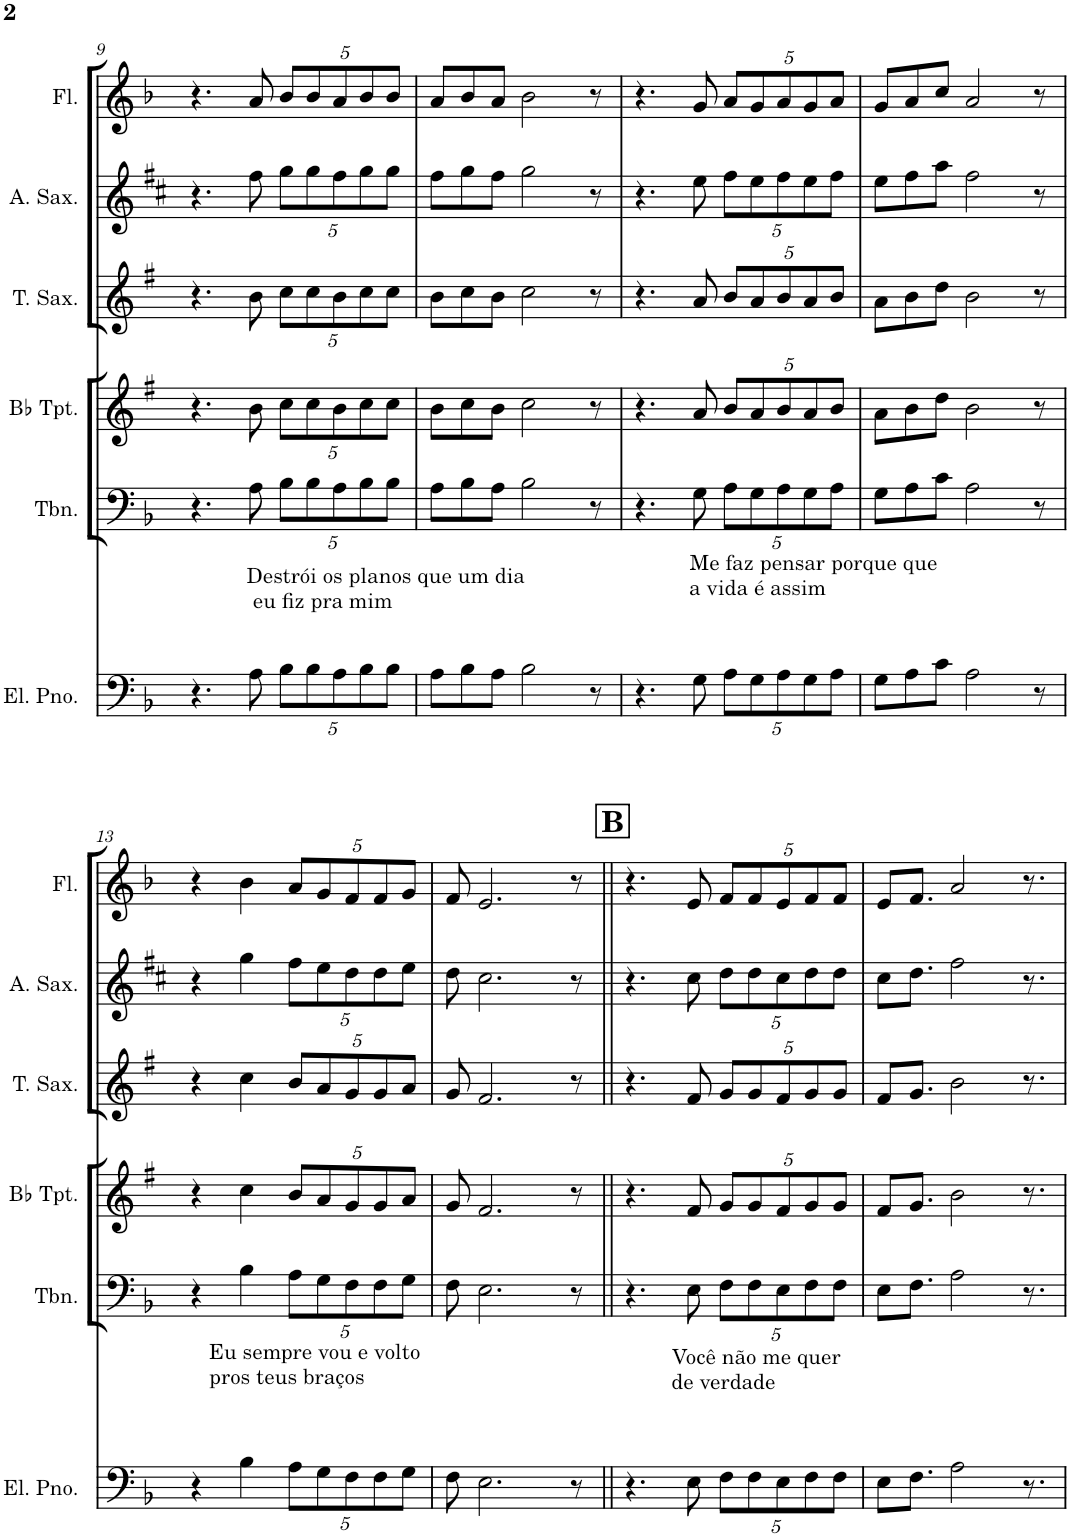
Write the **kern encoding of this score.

**kern	**kern	**kern	**kern	**kern	**kern
*part6	*part5	*part4	*part3	*part2	*part1
*staff6	*staff5	*staff4	*staff3	*staff2	*staff1
*I"Electric Piano	*I"Trombone	*I"Bb Trumpet	*I"Tenor Saxophone	*I"Alto Saxophone	*I"Flute
*I'El. Pno.	*I'Tbn.	*I'Bb Tpt.	*I'T. Sax.	*I'A. Sax.	*I'Fl.
!!LO:PB:g=z
*clefF4	*clefF4	*clefG2	*clefG2	*clefG2	*clefG2
*	*	*Trd1c2	*Trd8c14	*Trd5c9	*
*k[b-]	*k[b-]	*k[f#]	*k[f#]	*k[f#c#]	*k[b-]
*M4/4	*M4/4	*M4/4	*M4/4	*M4/4	*M4/4
=9	=9	=9	=9	=9	=9
4.r	4.r	4.r	4.r	4.r	4.r
!LO:TX:a:t=Destrói os planos que um dia	!	!	!	!	!
!LO:TX:a:t=eu fiz pra mim	!	!	!	!	!
8A\	8A\	8b\	8b\	8ff#\	8a/
*Xbrackettup	*Xbrackettup	*Xbrackettup	*Xbrackettup	*Xbrackettup	*Xbrackettup
10B-\L	10B-\L	10cc\L	10cc\L	10gg\L	10b-/L
10B-\	10B-\	10cc\	10cc\	10gg\	10b-/
10A\	10A\	10b\	10b\	10ff#\	10a/
10B-\	10B-\	10cc\	10cc\	10gg\	10b-/
10B-\J	10B-\J	10cc\J	10cc\J	10gg\J	10b-/J
=10	=10	=10	=10	=10	=10
8A\L	8A\L	8b\L	8b\L	8ff#\L	8a/L
8B-\	8B-\	8cc\	8cc\	8gg\	8b-/
8A\J	8A\J	8b\J	8b\J	8ff#\J	8a/J
2B-\	2B-\	2cc\	2cc\	2gg\	2b-\
8r	8r	8r	8r	8r	8r
=11	=11	=11	=11	=11	=11
4.r	4.r	4.r	4.r	4.r	4.r
!LO:TX:a:t=Me faz pensar porque que	!	!	!	!	!
!LO:TX:a:t=a vida é assim	!	!	!	!	!
8G\	8G\	8a/	8a/	8ee\	8g/
10A\L	10A\L	10b/L	10b/L	10ff#\L	10a/L
10G\	10G\	10a/	10a/	10ee\	10g/
10A\	10A\	10b/	10b/	10ff#\	10a/
10G\	10G\	10a/	10a/	10ee\	10g/
10A\J	10A\J	10b/J	10b/J	10ff#\J	10a/J
=12	=12	=12	=12	=12	=12
8G\L	8G\L	8a\L	8a\L	8ee\L	8g/L
8A\	8A\	8b\	8b\	8ff#\	8a/
8c\J	8c\J	8dd\J	8dd\J	8aa\J	8cc/J
2A\	2A\	2b\	2b\	2ff#\	2a/
8r	8r	8r	8r	8r	8r
!!LO:LB:g=z
=13	=13	=13	=13	=13	=13
4r	4r	4r	4r	4r	4r
!LO:TX:a:t=Eu sempre vou e volto	!	!	!	!	!
!LO:TX:a:t=pros teus braços	!	!	!	!	!
4B-\	4B-\	4cc\	4cc\	4gg\	4b-\
10A\L	10A\L	10b/L	10b/L	10ff#\L	10a/L
10G\	10G\	10a/	10a/	10ee\	10g/
10F\	10F\	10g/	10g/	10dd\	10f/
10F\	10F\	10g/	10g/	10dd\	10f/
10G\J	10G\J	10a/J	10a/J	10ee\J	10g/J
=14	=14	=14	=14	=14	=14
8F\	8F\	8g/	8g/	8dd\	8f/
2.E\	2.E\	2.f#/	2.f#/	2.cc#\	2.e/
8r	8r	8r	8r	8r	8r
!!LO:REH:place=s1:a:B:cj:fs=14:t=B
=15||	=15||	=15||	=15||	=15||	=15||
4.r	4.r	4.r	4.r	4.r	4.r
!LO:TX:a:t=Você não me quer	!	!	!	!	!
!LO:TX:a:t=de verdade	!	!	!	!	!
8E\	8E\	8f#/	8f#/	8cc#\	8e/
10F\L	10F\L	10g/L	10g/L	10dd\L	10f/L
10F\	10F\	10g/	10g/	10dd\	10f/
10E\	10E\	10f#/	10f#/	10cc#\	10e/
10F\	10F\	10g/	10g/	10dd\	10f/
10F\J	10F\J	10g/J	10g/J	10dd\J	10f/J
=16	=16	=16	=16	=16	=16
8E\L	8E\L	8f#/L	8f#/L	8cc#\L	8e/L
8.F\J	8.F\J	8.g/J	8.g/J	8.dd\J	8.f/J
2A\	2A\	2b\	2b\	2ff#\	2a/
8.r	8.r	8.r	8.r	8.r	8.r
=	=	=	=	=	=
*-	*-	*-	*-	*-	*-
